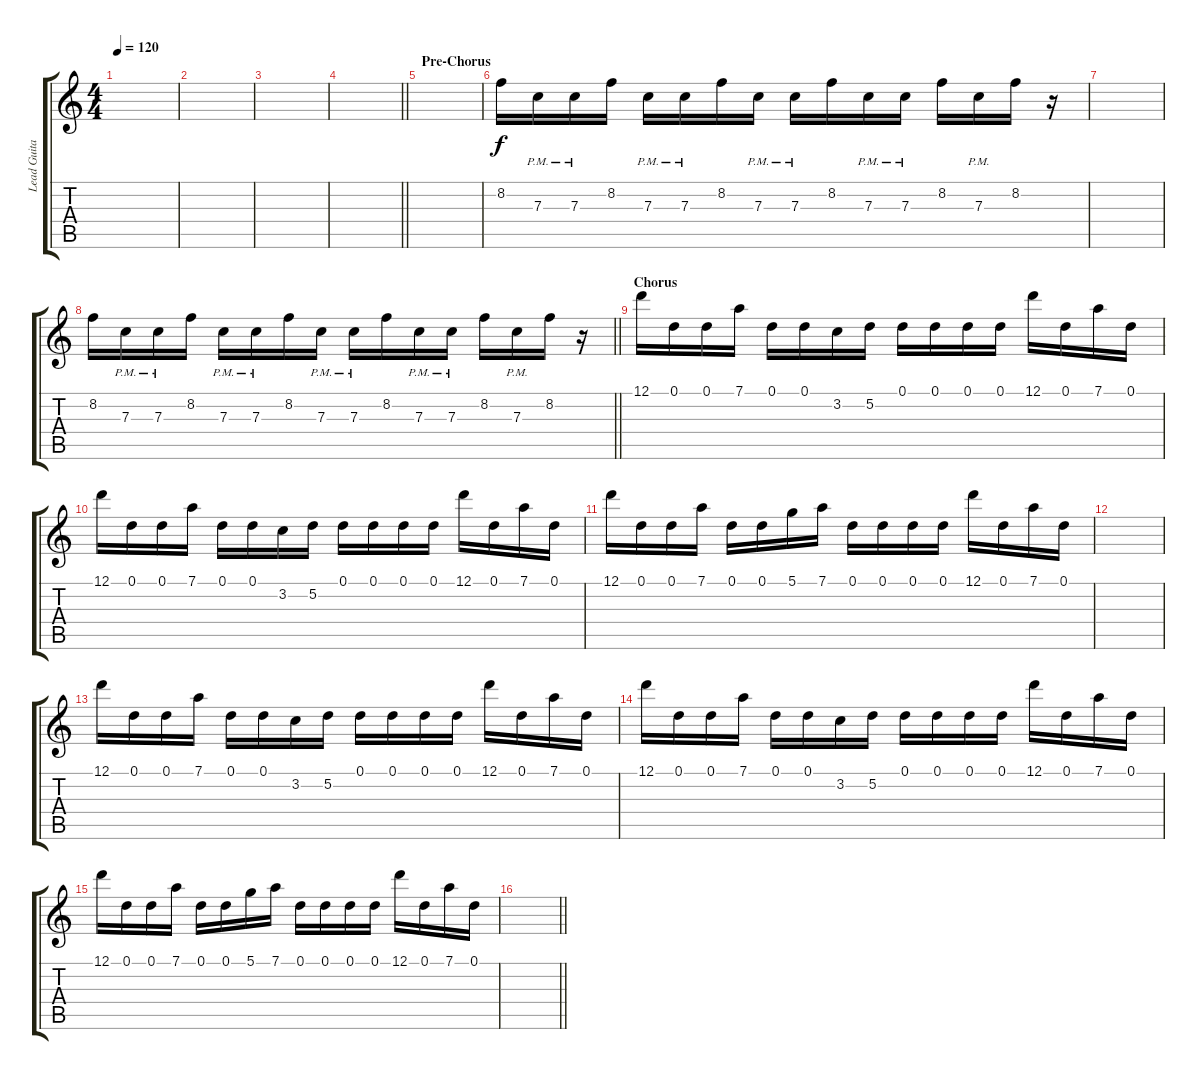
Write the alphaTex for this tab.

\track ("Lead Guitar" "Lead Guita") {instrument overdrivenguitar}
\staff {score tabs}
\tuning (D4 A3 F3 C3 G2 D2) {hide}
\ts (4 4)
\tempo 120
\clef g2
\ks c
|
|
|
\barLineRight lightlight
|
\section ("" "Pre-Chorus")
|
8.2.16 7.3{pm}.16 7.3{pm}.16 8.2.16 7.3{pm}.16 7.3{pm}.16 8.2.16 7.3{pm}.16 7.3{pm}.16 8.2.16 7.3{pm}.16 7.3{pm}.16 8.2.16 7.3{pm}.16 8.2.16 r.16 |
|
\barLineRight lightlight
8.2.16 7.3{pm}.16 7.3{pm}.16 8.2.16 7.3{pm}.16 7.3{pm}.16 8.2.16 7.3{pm}.16 7.3{pm}.16 8.2.16 7.3{pm}.16 7.3{pm}.16 8.2.16 7.3{pm}.16 8.2.16 r.16 |
\section ("" "Chorus")
12.1.16 0.1.16 0.1.16 7.1.16 0.1.16 0.1.16 3.2.16 5.2.16 0.1.16 0.1.16 0.1.16 0.1.16 12.1.16 0.1.16 7.1.16 0.1.16 |
12.1.16 0.1.16 0.1.16 7.1.16 0.1.16 0.1.16 3.2.16 5.2.16 0.1.16 0.1.16 0.1.16 0.1.16 12.1.16 0.1.16 7.1.16 0.1.16 |
12.1.16 0.1.16 0.1.16 7.1.16 0.1.16 0.1.16 5.1.16 7.1.16 0.1.16 0.1.16 0.1.16 0.1.16 12.1.16 0.1.16 7.1.16 0.1.16 |
|
12.1.16 0.1.16 0.1.16 7.1.16 0.1.16 0.1.16 3.2.16 5.2.16 0.1.16 0.1.16 0.1.16 0.1.16 12.1.16 0.1.16 7.1.16 0.1.16 |
12.1.16 0.1.16 0.1.16 7.1.16 0.1.16 0.1.16 3.2.16 5.2.16 0.1.16 0.1.16 0.1.16 0.1.16 12.1.16 0.1.16 7.1.16 0.1.16 |
12.1.16 0.1.16 0.1.16 7.1.16 0.1.16 0.1.16 5.1.16 7.1.16 0.1.16 0.1.16 0.1.16 0.1.16 12.1.16 0.1.16 7.1.16 0.1.16 |
\barLineRight lightlight
